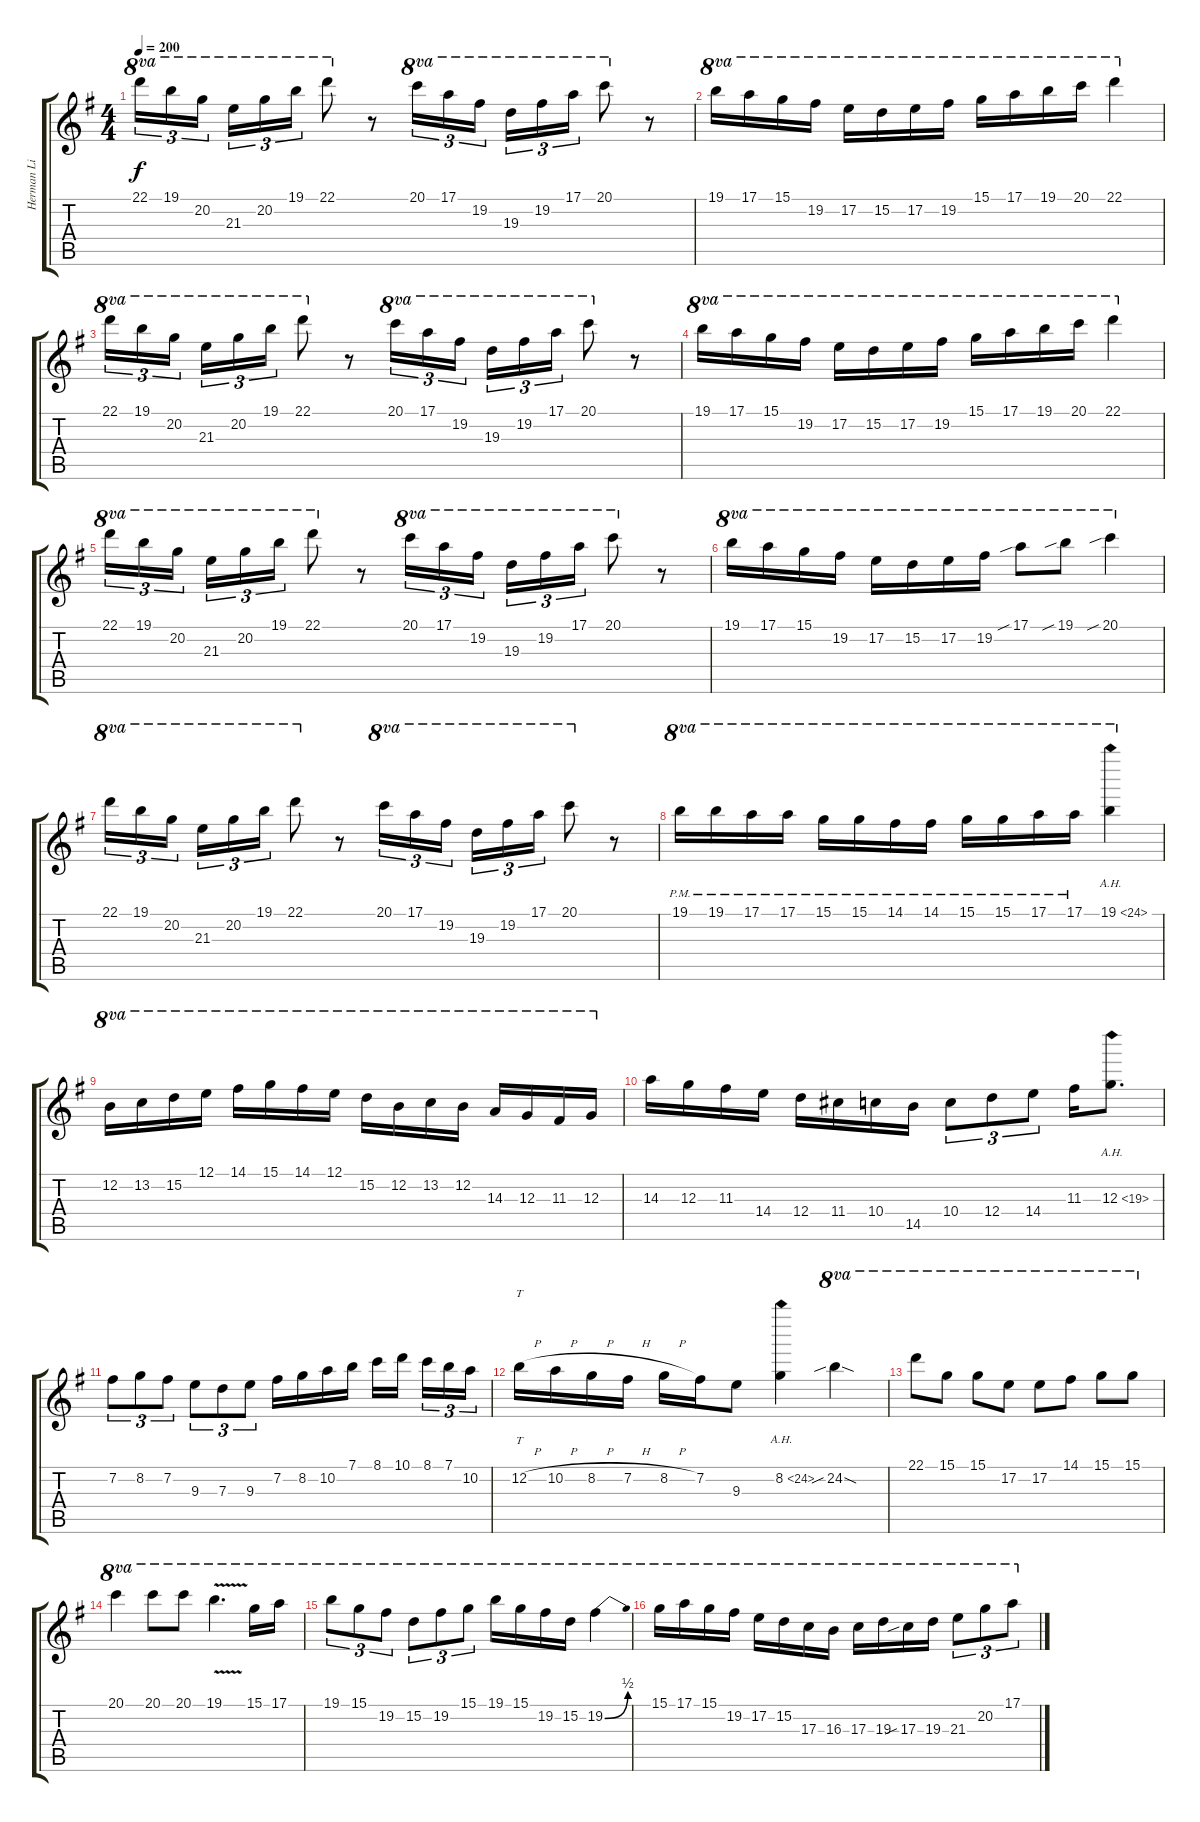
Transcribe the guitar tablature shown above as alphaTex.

\track ("Herman Li" "Herman Li") {instrument distortionguitar}
\staff {score tabs}
\tuning (E4 B3 G3 D3 A2 E2) {hide}
\ts (4 4)
\tempo 200
\clef g2
\ks g
22.1.16{tu (3 2) ot 8va dy f} 19.1.16{tu (3 2) ot 8va} 20.2.16{tu (3 2) ot 8va beam splitsecondary} 21.3.16{tu (3 2) ot 8va} 20.2.16{tu (3 2) ot 8va} 19.1.16{tu (3 2) ot 8va} 22.1.8{ot 8va} r.8 20.1.16{tu (3 2) ot 8va} 17.1.16{tu (3 2) ot 8va} 19.2.16{tu (3 2) ot 8va beam splitsecondary} 19.3.16{tu (3 2) ot 8va} 19.2.16{tu (3 2) ot 8va} 17.1.16{tu (3 2) ot 8va} 20.1.8{ot 8va} r.8 |
19.1.16{ot 8va} 17.1.16{ot 8va} 15.1.16{ot 8va} 19.2.16{ot 8va} 17.2.16{ot 8va} 15.2.16{ot 8va} 17.2.16{ot 8va} 19.2.16{ot 8va} 15.1.16{ot 8va} 17.1.16{ot 8va} 19.1.16{ot 8va} 20.1.16{ot 8va} 22.1.4{ot 8va} |
22.1.16{tu (3 2) ot 8va} 19.1.16{tu (3 2) ot 8va} 20.2.16{tu (3 2) ot 8va beam splitsecondary} 21.3.16{tu (3 2) ot 8va} 20.2.16{tu (3 2) ot 8va} 19.1.16{tu (3 2) ot 8va} 22.1.8{ot 8va} r.8 20.1.16{tu (3 2) ot 8va} 17.1.16{tu (3 2) ot 8va} 19.2.16{tu (3 2) ot 8va beam splitsecondary} 19.3.16{tu (3 2) ot 8va} 19.2.16{tu (3 2) ot 8va} 17.1.16{tu (3 2) ot 8va} 20.1.8{ot 8va} r.8 |
19.1.16{ot 8va} 17.1.16{ot 8va} 15.1.16{ot 8va} 19.2.16{ot 8va} 17.2.16{ot 8va} 15.2.16{ot 8va} 17.2.16{ot 8va} 19.2.16{ot 8va} 15.1.16{ot 8va} 17.1.16{ot 8va} 19.1.16{ot 8va} 20.1.16{ot 8va} 22.1.4{ot 8va} |
22.1.16{tu (3 2) ot 8va} 19.1.16{tu (3 2) ot 8va} 20.2.16{tu (3 2) ot 8va beam splitsecondary} 21.3.16{tu (3 2) ot 8va} 20.2.16{tu (3 2) ot 8va} 19.1.16{tu (3 2) ot 8va} 22.1.8{ot 8va} r.8 20.1.16{tu (3 2) ot 8va} 17.1.16{tu (3 2) ot 8va} 19.2.16{tu (3 2) ot 8va beam splitsecondary} 19.3.16{tu (3 2) ot 8va} 19.2.16{tu (3 2) ot 8va} 17.1.16{tu (3 2) ot 8va} 20.1.8{ot 8va} r.8 |
19.1.16{ot 8va} 17.1.16{ot 8va} 15.1.16{ot 8va} 19.2.16{ot 8va} 17.2.16{ot 8va} 15.2.16{ot 8va} 17.2.16{ot 8va} 19.2.16{ot 8va} 17.1{sib}.8{ot 8va} 19.1{sib}.8{ot 8va} 20.1{sib}.4{ot 8va} |
22.1.16{tu (3 2) ot 8va} 19.1.16{tu (3 2) ot 8va} 20.2.16{tu (3 2) ot 8va beam splitsecondary} 21.3.16{tu (3 2) ot 8va} 20.2.16{tu (3 2) ot 8va} 19.1.16{tu (3 2) ot 8va} 22.1.8{ot 8va} r.8 20.1.16{tu (3 2) ot 8va} 17.1.16{tu (3 2) ot 8va} 19.2.16{tu (3 2) ot 8va beam splitsecondary} 19.3.16{tu (3 2) ot 8va} 19.2.16{tu (3 2) ot 8va} 17.1.16{tu (3 2) ot 8va} 20.1.8{ot 8va} r.8 |
19.1{pm}.16{ot 8va} 19.1{pm}.16{ot 8va} 17.1{pm}.16{ot 8va} 17.1{pm}.16{ot 8va} 15.1{pm}.16{ot 8va} 15.1{pm}.16{ot 8va} 14.1{pm}.16{ot 8va} 14.1{pm}.16{ot 8va} 15.1{pm}.16{ot 8va} 15.1{pm}.16{ot 8va} 17.1{pm}.16{ot 8va} 17.1{pm}.16{ot 8va} 19.1{ah 5}.4{ot 8va} |
12.2.16{ot 8va} 13.2.16{ot 8va} 15.2.16{ot 8va} 12.1.16{ot 8va} 14.1.16{ot 8va} 15.1.16{ot 8va} 14.1.16{ot 8va} 12.1.16{ot 8va} 15.2.16{ot 8va} 12.2.16{ot 8va} 13.2.16{ot 8va} 12.2.16{ot 8va} 14.3.16{ot 8va} 12.3.16{ot 8va} 11.3.16{ot 8va} 12.3.16{ot 8va} |
14.3.16 12.3.16 11.3.16 14.4.16 12.4.16 11.4.16 10.4.16 14.5.16 10.4.8{tu (3 2)} 12.4.8{tu (3 2)} 14.4.8{tu (3 2)} 11.3.16 12.3{ah 7}.8{d} |
7.2.8{tu (3 2)} 8.2.8{tu (3 2)} 7.2.8{tu (3 2)} 9.3.8{tu (3 2)} 7.3.8{tu (3 2)} 9.3.8{tu (3 2)} 7.2.16 8.2.16 10.2.16 7.1.16 8.1.16 10.1.16{beam splitsecondary} 8.1.16{tu (3 2)} 7.1.16{tu (3 2)} 10.2.16{tu (3 2)} |
12.2{h}.16{tt} 10.2{h}.16 8.2{h}.16 7.2{h}.16 8.2{h}.16 7.2.16 9.3.8 8.2{ah 16}.4 24.2{sib sod}.4{ot 8va} |
22.1.8{ot 8va} 15.1.8{ot 8va} 15.1.8{ot 8va} 17.2.8{ot 8va} 17.2.8{ot 8va} 14.1.8{ot 8va} 15.1.8{ot 8va} 15.1.8{ot 8va} |
20.1.4{ot 8va} 20.1.8{ot 8va} 20.1.8{ot 8va} 19.1{v}.4{d ot 8va} 15.1.16{ot 8va} 17.1.16{ot 8va} |
19.1.8{tu (3 2) ot 8va} 15.1.8{tu (3 2) ot 8va} 19.2.8{tu (3 2) ot 8va} 15.2.8{tu (3 2) ot 8va} 19.2.8{tu (3 2) ot 8va} 15.1.8{tu (3 2) ot 8va} 19.1.16{ot 8va} 15.1.16{ot 8va} 19.2.16{ot 8va} 15.2.16{ot 8va} 19.2{be (bend 0 0 60 2)}.4{ot 8va} |
15.1.16{ot 8va} 17.1.16{ot 8va} 15.1.16{ot 8va} 19.2.16{ot 8va} 17.2.16{ot 8va} 15.2.16{ot 8va} 17.3.16{ot 8va} 16.3.16{ot 8va} 17.3.16{ot 8va} 19.3.16{ot 8va} 17.3{sib}.16{ot 8va} 19.3.16{ot 8va} 21.3.8{tu (3 2) ot 8va} 20.2.8{tu (3 2) ot 8va} 17.1.8{tu (3 2) ot 8va}
